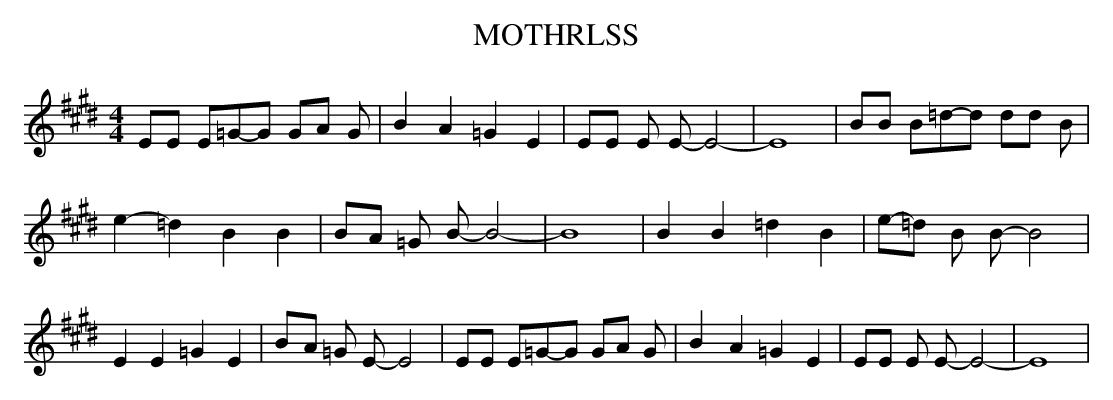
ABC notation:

X:1
T:MOTHRLSS
M:4/4
L:1/8
K:E
 EE E=G-G GA G| B2- A2 =G2 E2| EE E E- E4-| E8| BB B=d-d dd B| e2- =d2 B2 B2|\
 BA =G B- B4-| B8| B2 B2 =d2 B2|e-=d B B- B4| E2 E2 =G2 E2|B-A =G E- E4|\
 EE E=G-G GA G| B2- A2 =G2 E2| EE E E- E4-| E8|
